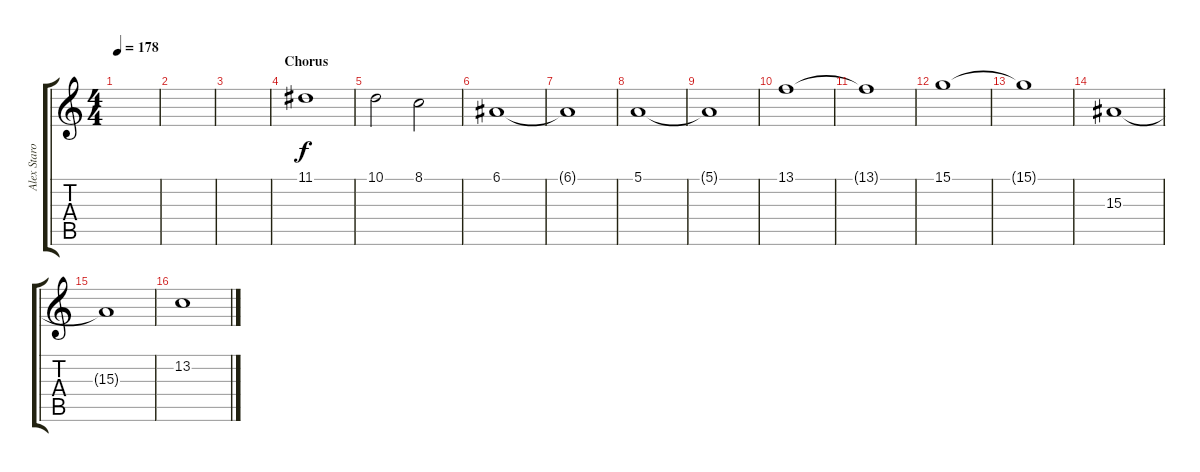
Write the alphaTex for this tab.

\track ("Alex Staropoli" "Alex Staro") {instrument harpsichord}
\staff {score tabs}
\tuning (E4 B3 G3 D3 A2 E2) {hide}
\ts (4 4)
\tempo 178
\clef g2
\ks c
|
|
|
\section ("" "Chorus")
11.1.1{instrument choiraahs} |
10.1.2 8.1.2 |
6.1.1 |
6.1{t}.1 |
5.1.1 |
5.1{t}.1 |
13.1.1 |
13.1{t}.1 |
15.1.1 |
15.1{t}.1 |
15.3.1 |
15.3{t}.1 |
13.2.1
